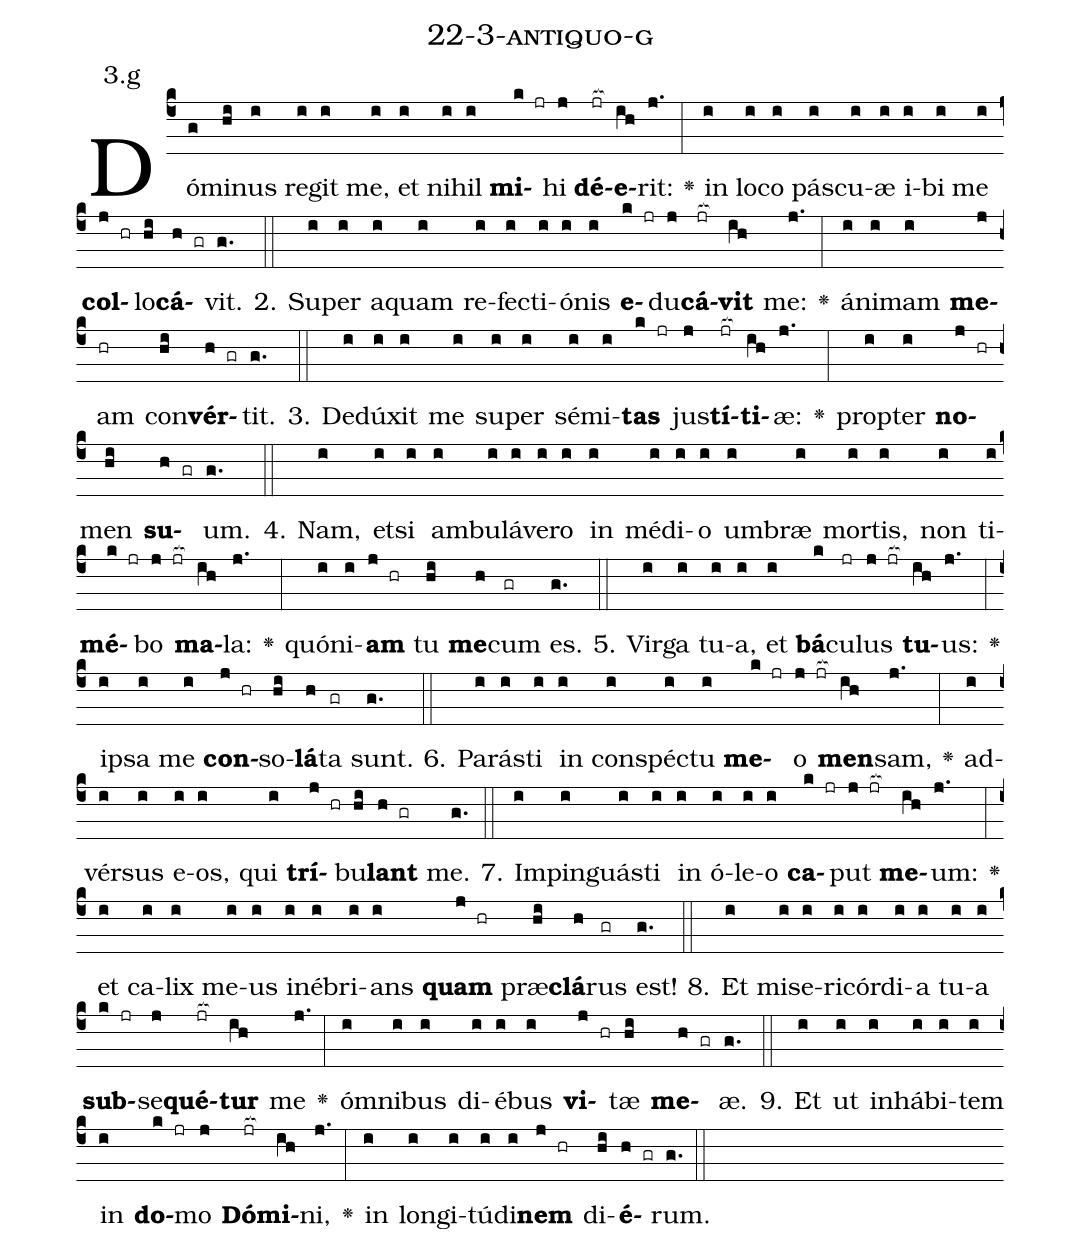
name: 22-3-antiquo-g;
annotation: 3.g;
%%
(c4)Dó(g)mi(hi)nus(i) re(i)git(i) me,(i) et(i) ni(i)hil(i) <b>mi</b>(k jr)hi(j) <b>dé</b>(jr[ocb:1{])<b>e</b>(ih[ocb:0}])rit:(j.) <v>\greheightstar</v>(:) in(i) lo(i)co(i) pás(i)cu(i)æ(i) i(i)bi(i) me(i) <b>col</b>(j hr)lo(hi)<b>cá</b>(h gr)vit.(g.) (::)
2. Su(i)per(i) a(i)quam(i) re(i)fec(i)ti(i)ó(i)nis(i) <b>e</b>(k jr)du(j)<b>cá</b>(jr[ocb:1{])<b>vit</b>(ih[ocb:0}]) me:(j.) <v>\greheightstar</v>(:) á(i)ni(i)mam(i) <b>me</b>(j)am(hr) con(hi)<b>vér</b>(h gr)tit.(g.) (::)
3. De(i)dú(i)xit(i) me(i) su(i)per(i) sé(i)mi(i)<b>tas</b>(k jr) jus(j)<b>tí</b>(jr[ocb:1{])<b>ti</b>(ih[ocb:0}])æ:(j.) <v>\greheightstar</v>(:) prop(i)ter(i) <b>no</b>(j hr)men(hi) <b>su</b>(h gr)um.(g.) (::)
4. Nam,(i) et(i)si(i) am(i)bu(i)lá(i)ve(i)ro(i) in(i) mé(i)di(i)o(i) um(i)bræ(i) mor(i)tis,(i) non(i) ti(i)<b>mé</b>(k jr)bo(j jr[ocb:1{]) <b>ma</b>(ih[ocb:0}])la:(j.) <v>\greheightstar</v>(:) quón(i)i(i)<b>am</b>(j hr) tu(hi) <b>me</b>(h)cum(gr) es.(g.) (::)
5. Vir(i)ga(i) tu(i)a,(i) et(i) <b>bá</b>(k)cu(jr)lus(j jr[ocb:1{]) <b>tu</b>(ih[ocb:0}])us:(j.) <v>\greheightstar</v>(:) ip(i)sa(i) me(i) <b>con</b>(j hr)so(hi)<b>lá</b>(h)ta(gr) sunt.(g.) (::)
6. Pa(i)rás(i)ti(i) in(i) con(i)spéc(i)tu(i) <b>me</b>(k jr)o(j jr[ocb:1{]) <b>men</b>(ih[ocb:0}])sam,(j.) <v>\greheightstar</v>(:) ad(i)vér(i)sus(i) e(i)os,(i) qui(i) <b>trí</b>(j hr)bu(hi)<b>lant</b>(h gr) me.(g.) (::)
7. Im(i)pin(i)guás(i)ti(i) in(i) ó(i)le(i)o(i) <b>ca</b>(k jr)put(j jr[ocb:1{]) <b>me</b>(ih[ocb:0}])um:(j.) <v>\greheightstar</v>(:) et(i) ca(i)lix(i) me(i)us(i) in(i)é(i)bri(i)ans(i) <b>quam</b>(j hr) præ(hi)<b>clá</b>(h)rus(gr) est!(g.) (::)
8. Et(i) mi(i)se(i)ri(i)cór(i)di(i)a(i) tu(i)a(i) <b>sub</b>(k jr)se(j)<b>qué</b>(jr[ocb:1{])<b>tur</b>(ih[ocb:0}]) me(j.) <v>\greheightstar</v>(:) óm(i)ni(i)bus(i) di(i)é(i)bus(i) <b>vi</b>(j hr)tæ(hi) <b>me</b>(h gr)æ.(g.) (::)
9. Et(i) ut(i) in(i)há(i)bi(i)tem(i) in(i) <b>do</b>(k jr)mo(j) <b>Dó</b>(jr[ocb:1{])<b>mi</b>(ih[ocb:0}])ni,(j.) <v>\greheightstar</v>(:) in(i) lon(i)gi(i)tú(i)di(i)<b>nem</b>(j hr) di(hi)<b>é</b>(h gr)rum.(g.) (::)
